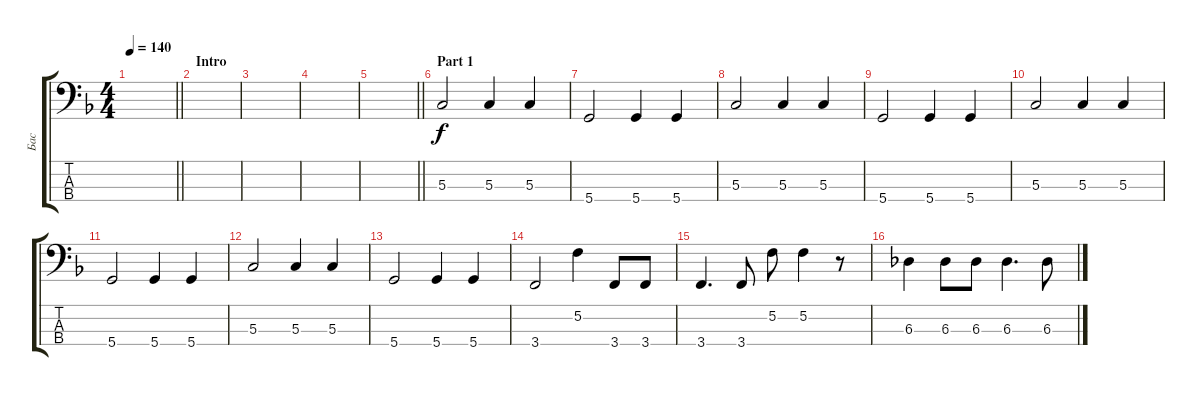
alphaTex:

\track ("Бас" "Бас") {instrument electricbassfinger}
\staff {score tabs}
\tuning (F2 C2 G1 D1) {hide}
\ts (4 4)
\tempo 140
\clef f4
\barLineRight lightlight
\ks dminor
|
\section ("" "Intro")
|
|
|
\barLineRight lightlight
|
\section ("" "Part 1")
5.3.2 5.3.4 5.3.4 |
5.4.2 5.4.4 5.4.4 |
5.3.2 5.3.4 5.3.4 |
5.4.2 5.4.4 5.4.4 |
5.3.2 5.3.4 5.3.4 |
5.4.2 5.4.4 5.4.4 |
5.3.2 5.3.4 5.3.4 |
5.4.2 5.4.4 5.4.4 |
3.4.2 5.2.4 3.4.8 3.4.8 |
3.4.4{d} 3.4.8 5.2.8 5.2.4 r.8 |
6.3.4 6.3.8 6.3.8 6.3.4{d} 6.3.8
